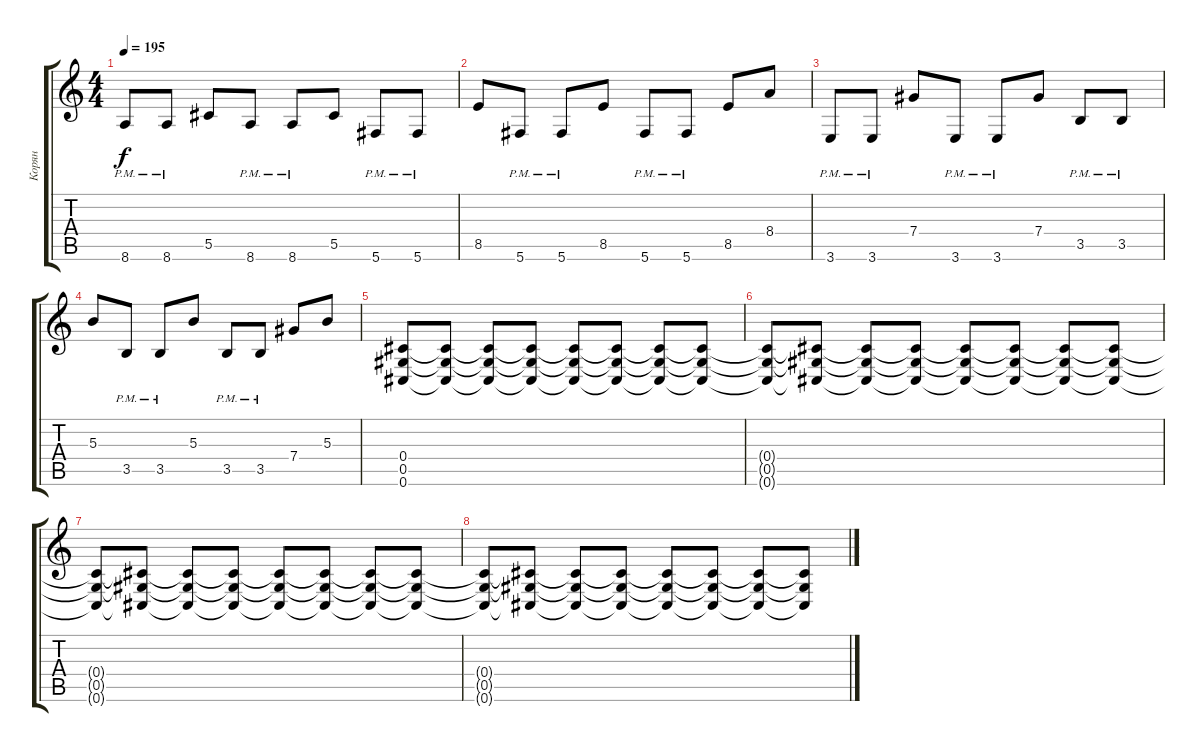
\track ("Корян" "Корян") {instrument distortionguitar}
\staff {score tabs}
\tuning (Eb4 Bb3 Gb3 Db3 Ab2 Db2) {hide}
\ts (4 4)
\tempo 195
\clef g2
\ks c
8.6{pm}.8{dy f} 8.6{pm}.8 5.5.8 8.6{pm}.8 8.6{pm}.8 5.5.8 5.6{pm}.8 5.6{pm}.8 |
8.5.8 5.6{pm}.8 5.6{pm}.8 8.5.8 5.6{pm}.8 5.6{pm}.8 8.5.8 8.4.8 |
3.6{pm}.8 3.6{pm}.8 7.4.8 3.6{pm}.8 3.6{pm}.8 7.4.8 3.5{pm}.8 3.5{pm}.8 |
5.3.8 3.5{pm}.8 3.5{pm}.8 5.3.8 3.5{pm}.8 3.5{pm}.8 7.4.8 5.3.8 |
(0.4 0.5 0.6).8 (0.4{t} 0.5{t} 0.6{t}).8 (0.4{t} 0.5{t} 0.6{t}).8 (0.4{t} 0.5{t} 0.6{t}).8 (0.4{t} 0.5{t} 0.6{t}).8 (0.4{t} 0.5{t} 0.6{t}).8 (0.4{t} 0.5{t} 0.6{t}).8 (0.4{t} 0.5{t} 0.6{t}).8 |
(0.4{t} 0.5{t} 0.6{t}).8 (0.4{t} 0.5{t} 0.6{t}).8 (0.4{t} 0.5{t} 0.6{t}).8 (0.4{t} 0.5{t} 0.6{t}).8 (0.4{t} 0.5{t} 0.6{t}).8 (0.4{t} 0.5{t} 0.6{t}).8 (0.4{t} 0.5{t} 0.6{t}).8 (0.4{t} 0.5{t} 0.6{t}).8 |
(0.4{t} 0.5{t} 0.6{t}).8 (0.4{t} 0.5{t} 0.6{t}).8 (0.4{t} 0.5{t} 0.6{t}).8 (0.4{t} 0.5{t} 0.6{t}).8 (0.4{t} 0.5{t} 0.6{t}).8 (0.4{t} 0.5{t} 0.6{t}).8 (0.4{t} 0.5{t} 0.6{t}).8 (0.4{t} 0.5{t} 0.6{t}).8 |
(0.4{t} 0.5{t} 0.6{t}).8 (0.4{t} 0.5{t} 0.6{t}).8 (0.4{t} 0.5{t} 0.6{t}).8 (0.4{t} 0.5{t} 0.6{t}).8 (0.4{t} 0.5{t} 0.6{t}).8 (0.4{t} 0.5{t} 0.6{t}).8 (0.4{t} 0.5{t} 0.6{t}).8 (0.4{t} 0.5{t} 0.6{t}).8
